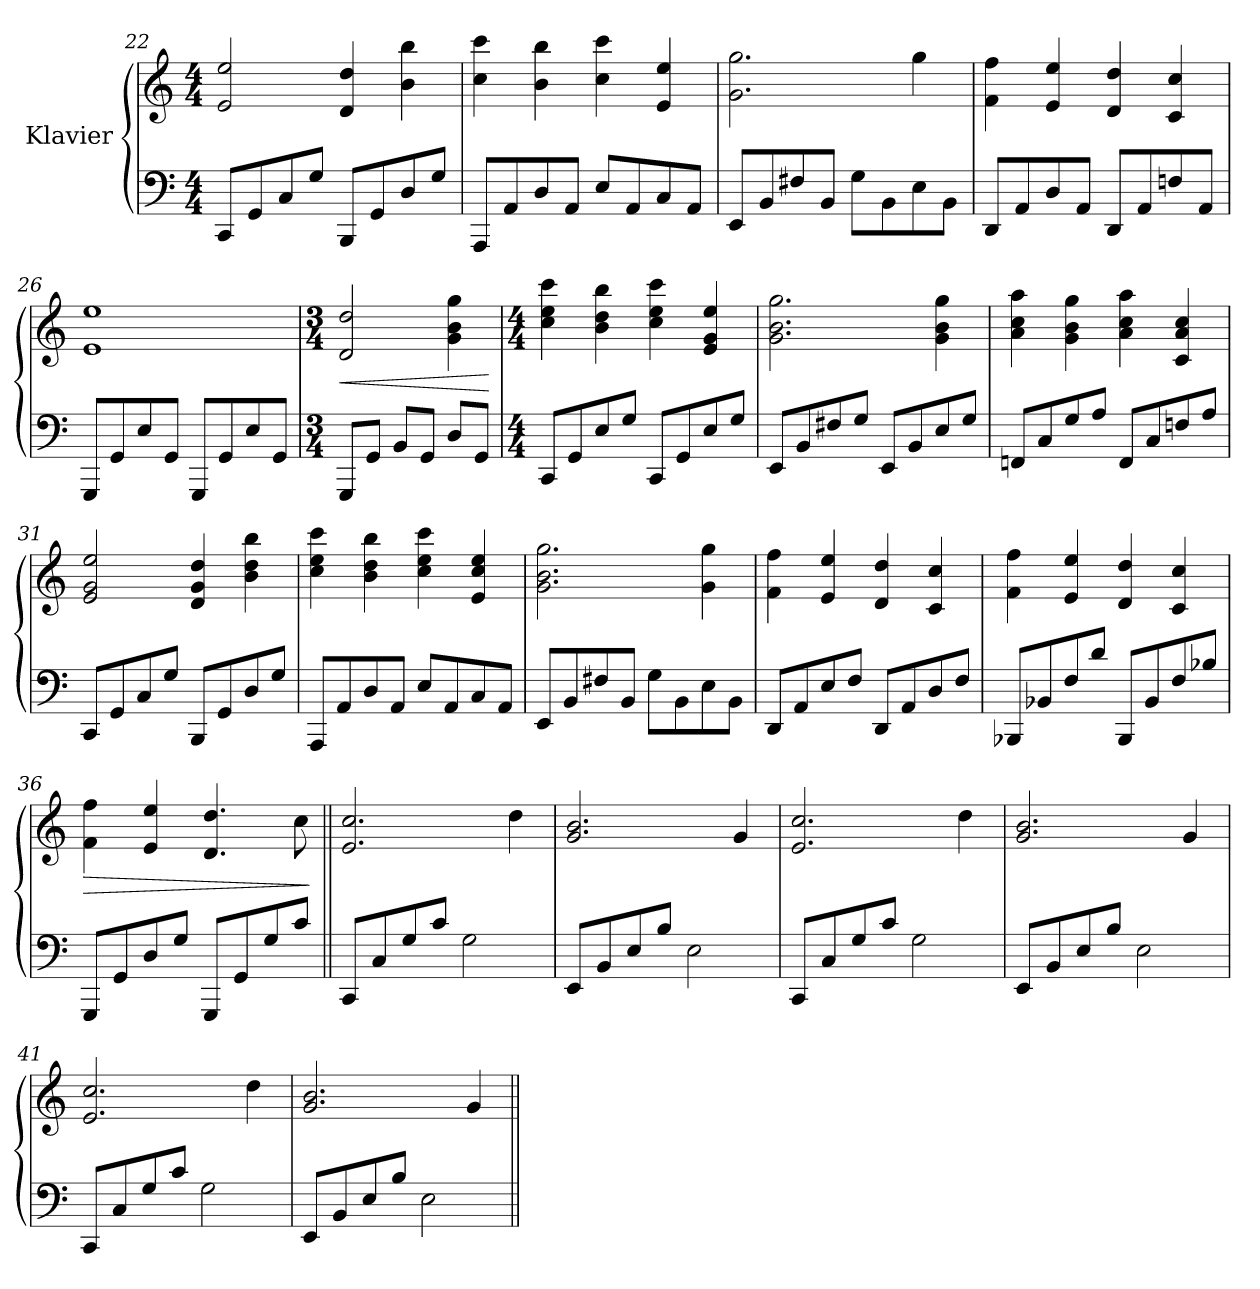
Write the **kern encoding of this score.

**kern	**kern	**dynam
*part1	*part1	*part1
*staff2	*staff1	*staff1/2
*I"Klavier	*	*
*clefF4	*clefG2	*
*k[]	*k[]	*
*M4/4	*M4/4	*
=22	=22	=22
8CC/L	2e/ 2ee/	.
8GG/	.	.
8C/	.	.
8G/J	.	.
8BBB/L	4d/ 4dd/	.
8GG/	.	.
8D/	4b\ 4bb\	.
8G/J	.	.
=23	=23	=23
8AAA/L	4cc\ 4ccc\	.
8AA/	.	.
8D/	4b\ 4bb\	.
8AA/J	.	.
8E/L	4cc\ 4ccc\	.
8AA/	.	.
8C/	4e/ 4ee/	.
8AA/J	.	.
=24	=24	=24
8EE/L	2.g\ 2.gg\	.
8BB/	.	.
8F#X/	.	.
8BB/J	.	.
8G\L	.	.
8BB\	.	.
8E\	4gg\	.
8BB\J	.	.
!!LO:LB:g=z
=25	=25	=25
8DD/L	4f\ 4ff\	.
8AA/	.	.
8D/	4e/ 4ee/	.
8AA/J	.	.
8DD/L	4d/ 4dd/	.
8AA/	.	.
8Fn/	4c/ 4cc/	.
8AA/J	.	.
=26	=26	=26
8GGG/L	1e 1ee	.
8GG/	.	.
8E/	.	.
8GG/J	.	.
8GGG/L	.	.
8GG/	.	.
8E/	.	.
8GG/J	.	.
=27	=27	=27
*M3/4	*M3/4	*
!	!	!LO:HP:b
8GGG/L	2d/ 2dd/	<
8GG/J	.	.
8BB/L	.	.
8GG/J	.	.
8D/L	4g\ 4b\ 4gg\	.
8GG/J	.	.
.	.	[
=28	=28	=28
*M4/4	*M4/4	*
!	!	!LO:DY:b=2
!	!	!LO:DY:n=1:b
8CC/L	4cc\ 4ee\ 4ccc\	mf f
8GG/	.	.
8E/	4b\ 4dd\ 4bb\	.
8G/J	.	.
8CC/L	4cc\ 4ee\ 4ccc\	.
8GG/	.	.
8E/	4e/ 4g/ 4ee/	.
8G/J	.	.
!!LO:LB:g=z
=29	=29	=29
8EE/L	2.g\ 2.b\ 2.gg\	.
8BB/	.	.
8F#X/	.	.
8G/J	.	.
8EE/L	.	.
8BB/	.	.
8E/	4g\ 4b\ 4gg\	.
8G/J	.	.
=30	=30	=30
8FFn/L	4a\ 4cc\ 4aa\	.
8C/	.	.
8G/	4g\ 4b\ 4gg\	.
8A/J	.	.
8FF/L	4a\ 4cc\ 4aa\	.
8C/	.	.
8Fn/	4c/ 4a/ 4cc/	.
8A/J	.	.
=31	=31	=31
8CC/L	2e/ 2g/ 2ee/	.
8GG/	.	.
8C/	.	.
8G/J	.	.
8BBB/L	4d/ 4g/ 4dd/	.
8GG/	.	.
8D/	4b\ 4dd\ 4bb\	.
8G/J	.	.
=32	=32	=32
8AAA/L	4cc\ 4ee\ 4ccc\	.
8AA/	.	.
8D/	4b\ 4dd\ 4bb\	.
8AA/J	.	.
8E/L	4cc\ 4ee\ 4ccc\	.
8AA/	.	.
8C/	4e/ 4cc/ 4ee/	.
8AA/J	.	.
!!LO:LB:g=z
=33	=33	=33
8EE/L	2.g\ 2.b\ 2.gg\	.
8BB/	.	.
8F#X/	.	.
8BB/J	.	.
8G\L	.	.
8BB\	.	.
8E\	4g\ 4gg\	.
8BB\J	.	.
=34	=34	=34
8DD/L	4f\ 4ff\	.
8AA/	.	.
8E/	4e/ 4ee/	.
8F/J	.	.
8DD/L	4d/ 4dd/	.
8AA/	.	.
8D/	4c/ 4cc/	.
8F/J	.	.
=35	=35	=35
8BBB-X/L	4f\ 4ff\	.
8BB-X/	.	.
8F/	4e/ 4ee/	.
8d/J	.	.
8BBB-/L	4d/ 4dd/	.
8BB-/	.	.
8F/	4c/ 4cc/	.
8B-X/J	.	.
!!LO:LB:g=z
=36	=36	=36
!	!	!LO:HP:b
8GGG/L	4f\ 4ff\	>
8GG/	.	.
8D/	4e/ 4ee/	.
8G/J	.	.
8GGG/L	4.d/ 4.dd/	.
8GG/	.	.
8G/	.	.
8c/J	8cc\	.
.	.	]
=37||	=37||	=37||
!	!	!LO:DY:b=2
!	!	!LO:DY:n=1:b
8CC/L	2.e/ 2.cc/	p mp
8C/	.	.
8G/	.	.
8c/J	.	.
2G\	.	.
.	4dd\	.
=38	=38	=38
8EE/L	2.g/ 2.b/	.
8BB/	.	.
8E/	.	.
8B/J	.	.
2E\	.	.
.	4g/	.
=39	=39	=39
8CC/L	2.e/ 2.cc/	.
8C/	.	.
8G/	.	.
8c/J	.	.
2G\	.	.
.	4dd\	.
!!LO:PB:g=z
=40	=40	=40
8EE/L	2.g/ 2.b/	.
8BB/	.	.
8E/	.	.
8B/J	.	.
2E\	.	.
.	4g/	.
=41	=41	=41
8CC/L	2.e/ 2.cc/	.
8C/	.	.
8G/	.	.
8c/J	.	.
2G\	.	.
.	4dd\	.
=42	=42	=42
8EE/L	2.g/ 2.b/	.
8BB/	.	.
8E/	.	.
8B/J	.	.
2E\	.	.
.	4g/	.
=||	=||	=||
*-	*-	*-
